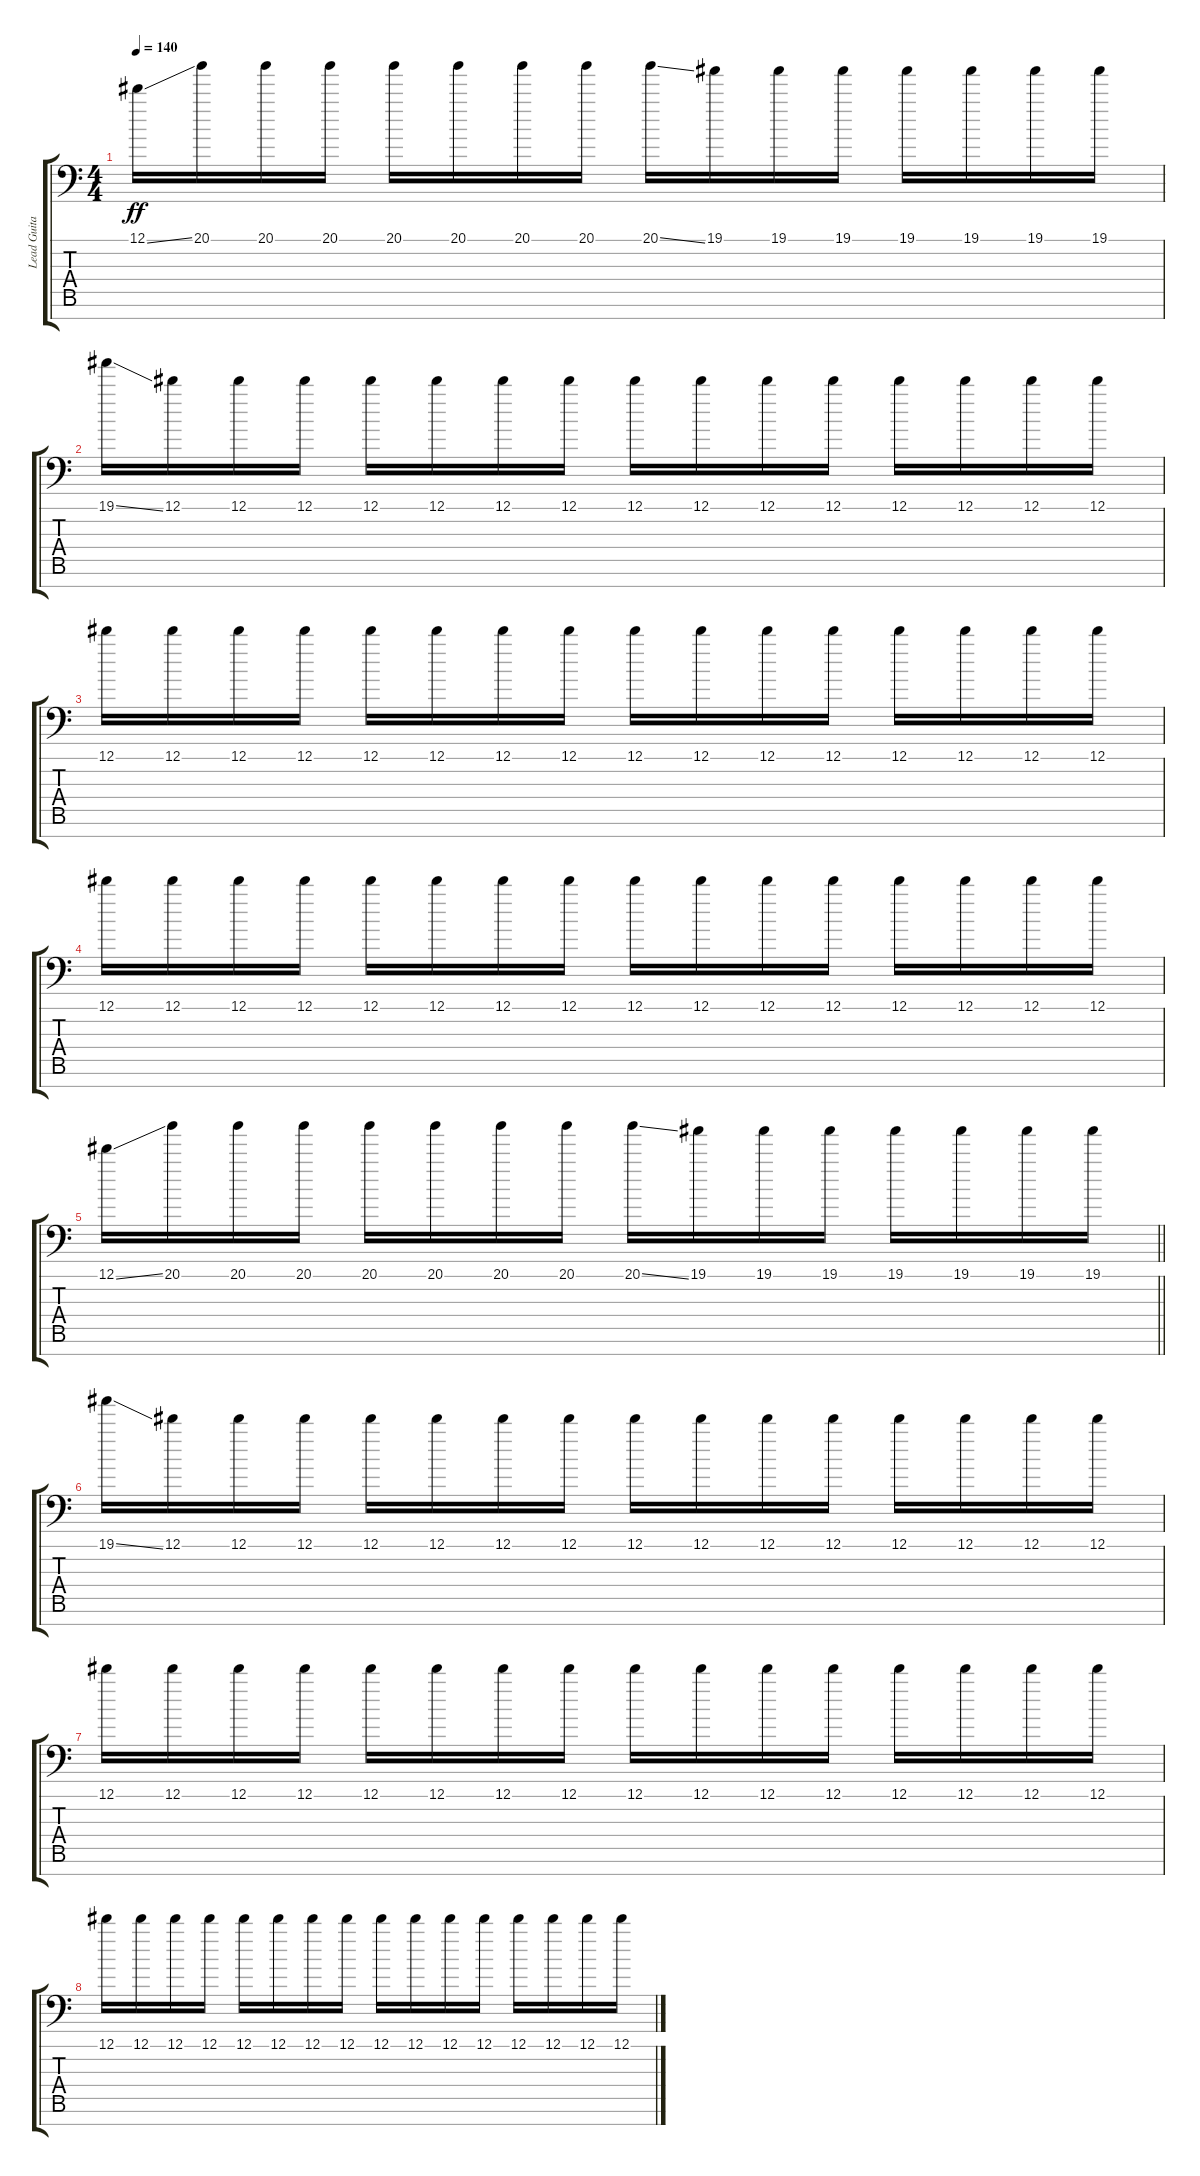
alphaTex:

\track ("Lead Guitar #1" "Lead Guita") {instrument electricguitarjazz}
\staff {score tabs}
\tuning (Eb4 Bb3 F3 Eb3 Bb2 F2 Ab1) {hide}
\ts (4 4)
\tempo 140
\clef f4
\ks c
12.1{ss}.16{dy ff} 20.1.16 20.1.16 20.1.16 20.1.16 20.1.16 20.1.16 20.1.16 20.1{ss}.16 19.1.16 19.1.16 19.1.16 19.1.16 19.1.16 19.1.16 19.1.16 |
19.1{ss}.16{volume 14} 12.1.16 12.1.16 12.1.16 12.1.16 12.1.16 12.1.16 12.1.16 12.1.16 12.1.16 12.1.16 12.1.16 12.1.16 12.1.16 12.1.16 12.1.16 |
12.1.16 12.1.16 12.1.16 12.1.16 12.1.16 12.1.16 12.1.16 12.1.16 12.1.16 12.1.16 12.1.16 12.1.16 12.1.16 12.1.16 12.1.16 12.1.16 |
12.1.16 12.1.16 12.1.16 12.1.16 12.1.16 12.1.16 12.1.16 12.1.16 12.1.16 12.1.16 12.1.16 12.1.16 12.1.16 12.1.16 12.1.16 12.1.16 |
\barLineRight lightlight
12.1{ss}.16 20.1.16 20.1.16 20.1.16 20.1.16 20.1.16 20.1.16 20.1.16 20.1{ss}.16 19.1.16 19.1.16 19.1.16 19.1.16 19.1.16 19.1.16 19.1.16 |
\section ("" "")
19.1{ss}.16 12.1.16 12.1.16 12.1.16 12.1.16 12.1.16 12.1.16 12.1.16 12.1.16 12.1.16 12.1.16 12.1.16 12.1.16 12.1.16 12.1.16 12.1.16 |
12.1.16 12.1.16 12.1.16 12.1.16 12.1.16 12.1.16 12.1.16 12.1.16 12.1.16 12.1.16 12.1.16 12.1.16 12.1.16 12.1.16 12.1.16 12.1.16 |
12.1.16 12.1.16 12.1.16 12.1.16 12.1.16 12.1.16 12.1.16 12.1.16 12.1.16 12.1.16 12.1.16 12.1.16 12.1.16 12.1.16 12.1.16 12.1.16
